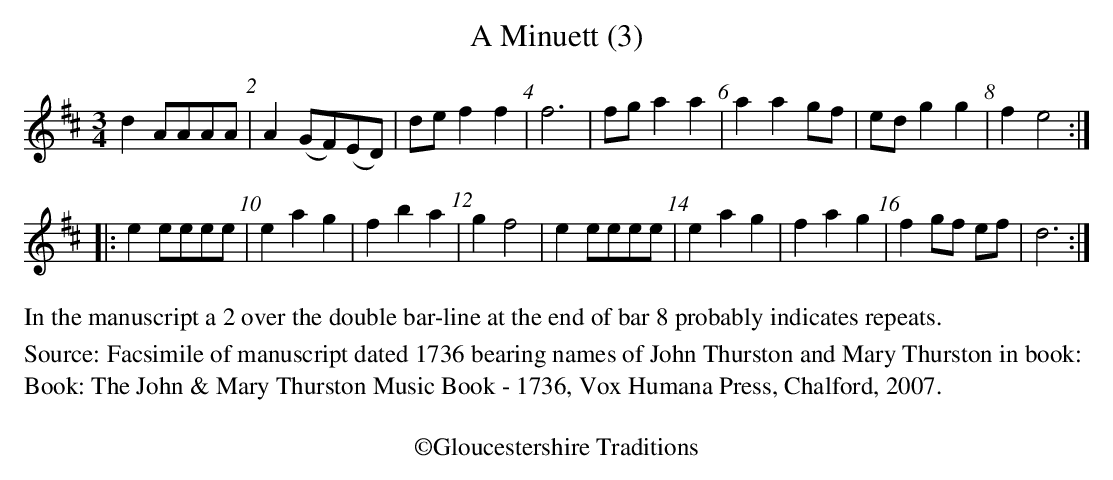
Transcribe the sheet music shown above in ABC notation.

X:1
T:Minuett (3), A
M:3/4
L:1/8
K:D
d2AAAA | A2(GF)(ED) | de f2f2 | f6 | fga2a2 | a2a2gf | edg2g2 | f2e4 ::
e2eeee | e2a2g2 | f2b2a2 | g2f4 | e2eeee | e2a2g2 | f2a2g2 | f2gf ef | d6:|
